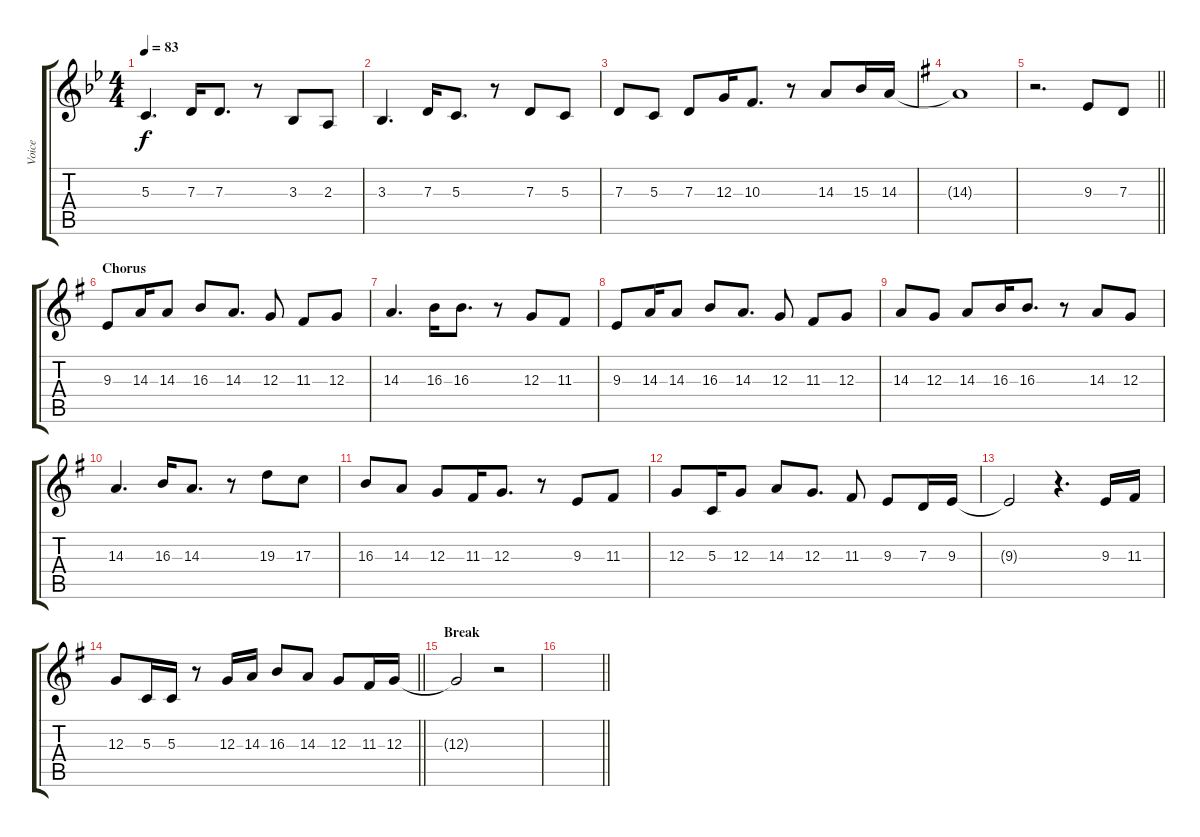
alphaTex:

\track ("Voice" "Voice") {instrument fx5brightness}
\staff {score tabs}
\tuning (E4 B3 G3 D3 A2 E2) {hide}
\ts (4 4)
\tempo 83
\clef g2
\ks bb
5.3.4{d dy f} 7.3.16 7.3.8{d} r.8 3.3.8 2.3.8 |
3.3.4{d} 7.3.16 5.3.8{d} r.8 7.3.8 5.3.8 |
7.3.8 5.3.8 7.3.8 12.3.16 10.3.8{d} r.8 14.3.8 15.3.16 14.3.16 |
\ks g
14.3{t}.1 |
\barLineRight lightlight
r.2{d} 9.3.8 7.3.8 |
\section ("" "Chorus")
9.3.8 14.3.16 14.3.8 16.3.8 14.3.8{d} 12.3.8 11.3.8 12.3.8 |
14.3.4{d} 16.3.16 16.3.8{d} r.8 12.3.8 11.3.8 |
9.3.8 14.3.16 14.3.8 16.3.8 14.3.8{d} 12.3.8 11.3.8 12.3.8 |
14.3.8 12.3.8 14.3.8 16.3.16 16.3.8{d} r.8 14.3.8 12.3.8 |
14.3.4{d} 16.3.16 14.3.8{d} r.8 19.3.8 17.3.8 |
16.3.8 14.3.8 12.3.8 11.3.16 12.3.8{d} r.8 9.3.8 11.3.8 |
12.3.8 5.3.16 12.3.8 14.3.8 12.3.8{d} 11.3.8 9.3.8 7.3.16 9.3.16 |
9.3{t}.2 r.4{d} 9.3.16 11.3.16 |
\barLineRight lightlight
12.3.8 5.3.16 5.3.16 r.8 12.3.16 14.3.16 16.3.8 14.3.8 12.3.8 11.3.16 12.3.16 |
\section ("" "Break")
12.3{t}.2 r.2 |
\barLineRight lightlight
